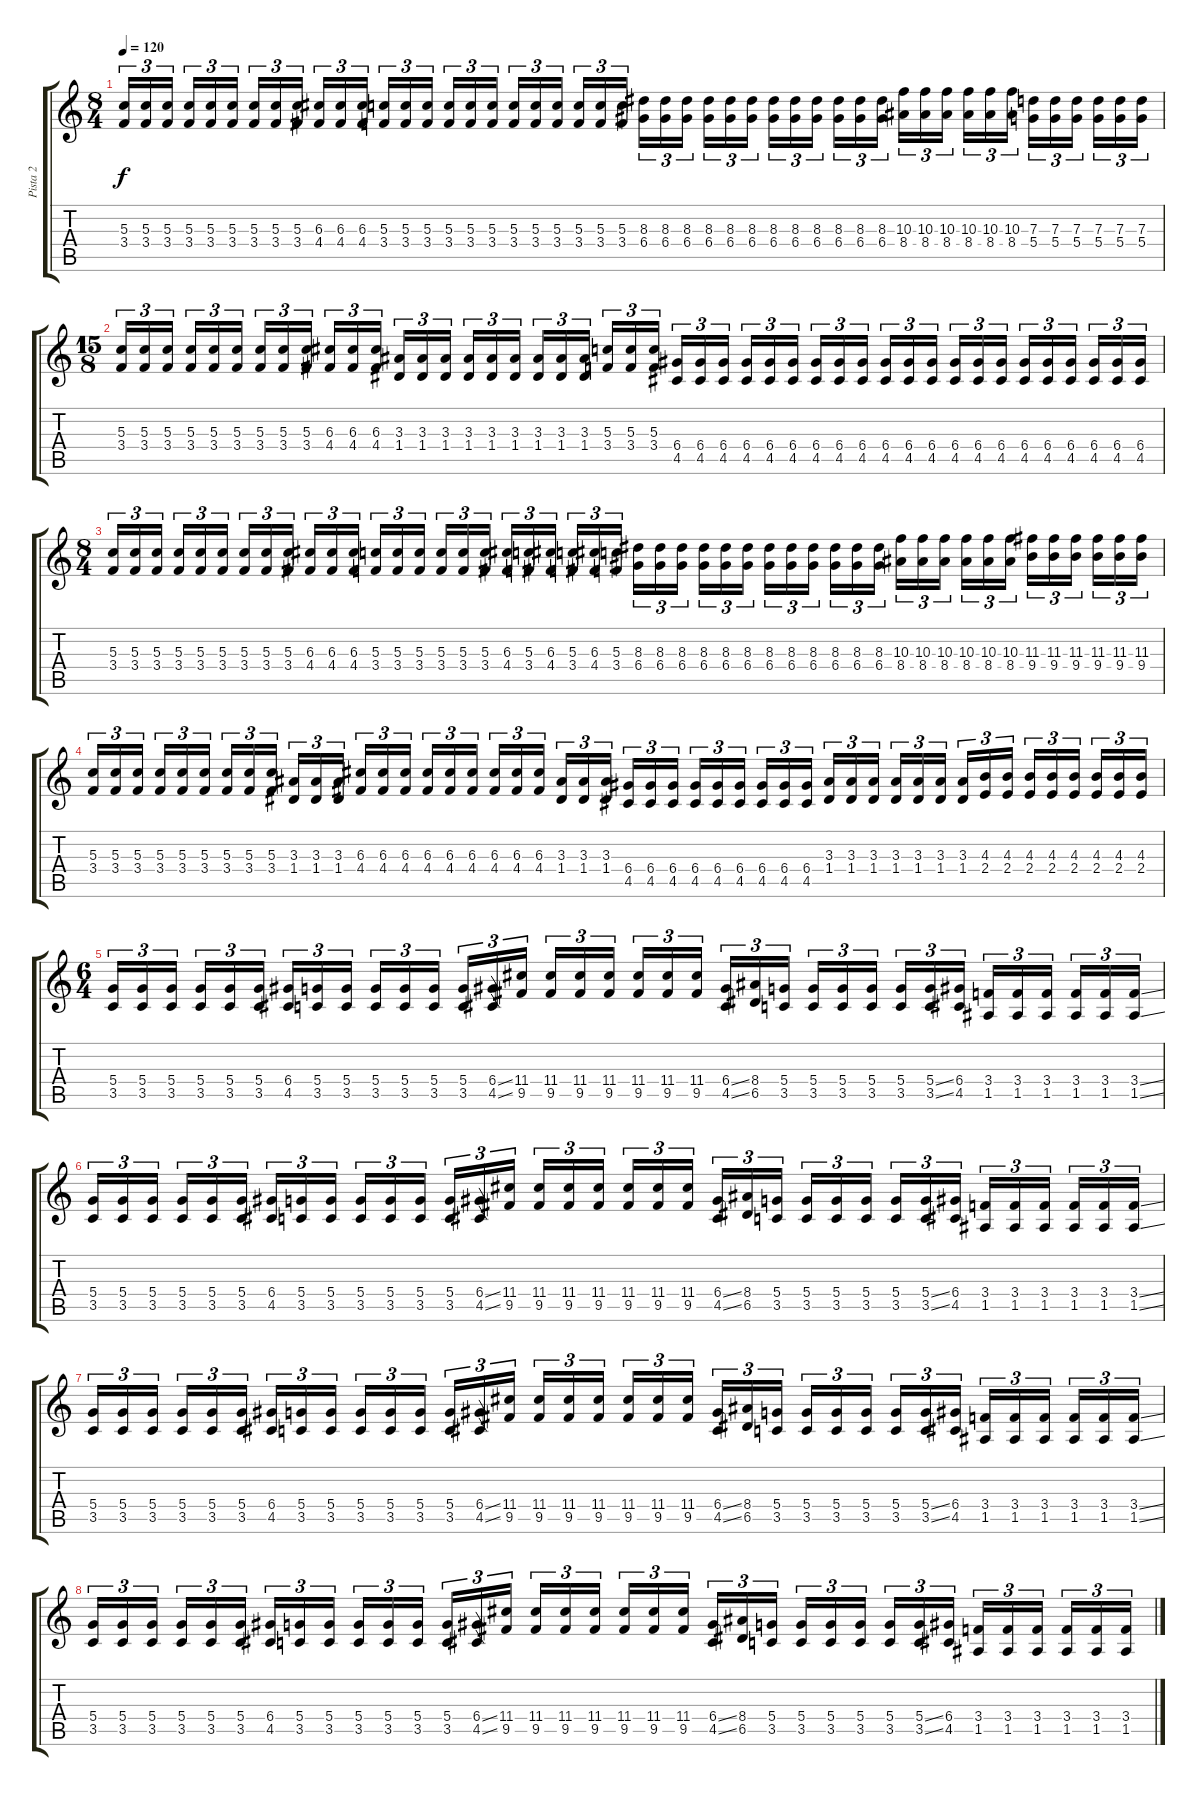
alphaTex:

\track ("Pista 2" "Pista 2") {instrument distortionguitar}
\staff {score tabs}
\tuning (E4 B3 G3 D3 A2 E2) {hide}
\ts (8 4)
\tempo 120
\clef g2
\ks c
(5.3 3.4).16{tu (3 2) dy f} (5.3 3.4).16{tu (3 2)} (5.3 3.4).16{tu (3 2)} (5.3 3.4).16{tu (3 2)} (5.3 3.4).16{tu (3 2)} (5.3 3.4).16{tu (3 2)} (5.3 3.4).16{tu (3 2)} (5.3 3.4).16{tu (3 2)} (5.3 3.4).16{tu (3 2)} (6.3 4.4).16{tu (3 2)} (6.3 4.4).16{tu (3 2)} (6.3 4.4).16{tu (3 2)} (5.3 3.4).16{tu (3 2)} (5.3 3.4).16{tu (3 2)} (5.3 3.4).16{tu (3 2)} (5.3 3.4).16{tu (3 2)} (5.3 3.4).16{tu (3 2)} (5.3 3.4).16{tu (3 2)} (5.3 3.4).16{tu (3 2)} (5.3 3.4).16{tu (3 2)} (5.3 3.4).16{tu (3 2)} (5.3 3.4).16{tu (3 2)} (5.3 3.4).16{tu (3 2)} (5.3 3.4).16{tu (3 2)} (8.3 6.4).16{tu (3 2)} (8.3 6.4).16{tu (3 2)} (8.3 6.4).16{tu (3 2)} (8.3 6.4).16{tu (3 2)} (8.3 6.4).16{tu (3 2)} (8.3 6.4).16{tu (3 2)} (8.3 6.4).16{tu (3 2)} (8.3 6.4).16{tu (3 2)} (8.3 6.4).16{tu (3 2)} (8.3 6.4).16{tu (3 2)} (8.3 6.4).16{tu (3 2)} (8.3 6.4).16{tu (3 2)} (10.3 8.4).16{tu (3 2)} (10.3 8.4).16{tu (3 2)} (10.3 8.4).16{tu (3 2)} (10.3 8.4).16{tu (3 2)} (10.3 8.4).16{tu (3 2)} (10.3 8.4).16{tu (3 2)} (7.3 5.4).16{tu (3 2)} (7.3 5.4).16{tu (3 2)} (7.3 5.4).16{tu (3 2)} (7.3 5.4).16{tu (3 2)} (7.3 5.4).16{tu (3 2)} (7.3 5.4).16{tu (3 2)} |
\ts (15 8)
(5.3 3.4).16{tu (3 2)} (5.3 3.4).16{tu (3 2)} (5.3 3.4).16{tu (3 2)} (5.3 3.4).16{tu (3 2)} (5.3 3.4).16{tu (3 2)} (5.3 3.4).16{tu (3 2)} (5.3 3.4).16{tu (3 2)} (5.3 3.4).16{tu (3 2)} (5.3 3.4).16{tu (3 2)} (6.3 4.4).16{tu (3 2)} (6.3 4.4).16{tu (3 2)} (6.3 4.4).16{tu (3 2)} (3.3 1.4).16{tu (3 2)} (3.3 1.4).16{tu (3 2)} (3.3 1.4).16{tu (3 2)} (3.3 1.4).16{tu (3 2)} (3.3 1.4).16{tu (3 2)} (3.3 1.4).16{tu (3 2)} (3.3 1.4).16{tu (3 2)} (3.3 1.4).16{tu (3 2)} (3.3 1.4).16{tu (3 2)} (5.3 3.4).16{tu (3 2)} (5.3 3.4).16{tu (3 2)} (5.3 3.4).16{tu (3 2)} (6.4 4.5).16{tu (3 2)} (6.4 4.5).16{tu (3 2)} (6.4 4.5).16{tu (3 2)} (6.4 4.5).16{tu (3 2)} (6.4 4.5).16{tu (3 2)} (6.4 4.5).16{tu (3 2)} (6.4 4.5).16{tu (3 2)} (6.4 4.5).16{tu (3 2)} (6.4 4.5).16{tu (3 2)} (6.4 4.5).16{tu (3 2)} (6.4 4.5).16{tu (3 2)} (6.4 4.5).16{tu (3 2)} (6.4 4.5).16{tu (3 2)} (6.4 4.5).16{tu (3 2)} (6.4 4.5).16{tu (3 2)} (6.4 4.5).16{tu (3 2)} (6.4 4.5).16{tu (3 2)} (6.4 4.5).16{tu (3 2)} (6.4 4.5).16{tu (3 2)} (6.4 4.5).16{tu (3 2)} (6.4 4.5).16{tu (3 2)} |
\ts (8 4)
(5.3 3.4).16{tu (3 2)} (5.3 3.4).16{tu (3 2)} (5.3 3.4).16{tu (3 2)} (5.3 3.4).16{tu (3 2)} (5.3 3.4).16{tu (3 2)} (5.3 3.4).16{tu (3 2)} (5.3 3.4).16{tu (3 2)} (5.3 3.4).16{tu (3 2)} (5.3 3.4).16{tu (3 2)} (6.3 4.4).16{tu (3 2)} (6.3 4.4).16{tu (3 2)} (6.3 4.4).16{tu (3 2)} (5.3 3.4).16{tu (3 2)} (5.3 3.4).16{tu (3 2)} (5.3 3.4).16{tu (3 2)} (5.3 3.4).16{tu (3 2)} (5.3 3.4).16{tu (3 2)} (5.3 3.4).16{tu (3 2)} (6.3 4.4).16{tu (3 2)} (5.3 3.4).16{tu (3 2)} (6.3 4.4).16{tu (3 2)} (5.3 3.4).16{tu (3 2)} (6.3 4.4).16{tu (3 2)} (5.3 3.4).16{tu (3 2)} (8.3 6.4).16{tu (3 2)} (8.3 6.4).16{tu (3 2)} (8.3 6.4).16{tu (3 2)} (8.3 6.4).16{tu (3 2)} (8.3 6.4).16{tu (3 2)} (8.3 6.4).16{tu (3 2)} (8.3 6.4).16{tu (3 2)} (8.3 6.4).16{tu (3 2)} (8.3 6.4).16{tu (3 2)} (8.3 6.4).16{tu (3 2)} (8.3 6.4).16{tu (3 2)} (8.3 6.4).16{tu (3 2)} (10.3 8.4).16{tu (3 2)} (10.3 8.4).16{tu (3 2)} (10.3 8.4).16{tu (3 2)} (10.3 8.4).16{tu (3 2)} (10.3 8.4).16{tu (3 2)} (10.3 8.4).16{tu (3 2)} (11.3 9.4).16{tu (3 2)} (11.3 9.4).16{tu (3 2)} (11.3 9.4).16{tu (3 2)} (11.3 9.4).16{tu (3 2)} (11.3 9.4).16{tu (3 2)} (11.3 9.4).16{tu (3 2)} |
(5.3 3.4).16{tu (3 2)} (5.3 3.4).16{tu (3 2)} (5.3 3.4).16{tu (3 2)} (5.3 3.4).16{tu (3 2)} (5.3 3.4).16{tu (3 2)} (5.3 3.4).16{tu (3 2)} (5.3 3.4).16{tu (3 2)} (5.3 3.4).16{tu (3 2)} (5.3 3.4).16{tu (3 2)} (3.3 1.4).16{tu (3 2)} (3.3 1.4).16{tu (3 2)} (3.3 1.4).16{tu (3 2)} (6.3 4.4).16{tu (3 2)} (6.3 4.4).16{tu (3 2)} (6.3 4.4).16{tu (3 2)} (6.3 4.4).16{tu (3 2)} (6.3 4.4).16{tu (3 2)} (6.3 4.4).16{tu (3 2)} (6.3 4.4).16{tu (3 2)} (6.3 4.4).16{tu (3 2)} (6.3 4.4).16{tu (3 2)} (3.3 1.4).16{tu (3 2)} (3.3 1.4).16{tu (3 2)} (3.3 1.4).16{tu (3 2)} (6.4 4.5).16{tu (3 2)} (6.4 4.5).16{tu (3 2)} (6.4 4.5).16{tu (3 2)} (6.4 4.5).16{tu (3 2)} (6.4 4.5).16{tu (3 2)} (6.4 4.5).16{tu (3 2)} (6.4 4.5).16{tu (3 2)} (6.4 4.5).16{tu (3 2)} (6.4 4.5).16{tu (3 2)} (3.3 1.4).16{tu (3 2)} (3.3 1.4).16{tu (3 2)} (3.3 1.4).16{tu (3 2)} (3.3 1.4).16{tu (3 2)} (3.3 1.4).16{tu (3 2)} (3.3 1.4).16{tu (3 2)} (3.3 1.4).16{tu (3 2)} (4.3 2.4).16{tu (3 2)} (4.3 2.4).16{tu (3 2)} (4.3 2.4).16{tu (3 2)} (4.3 2.4).16{tu (3 2)} (4.3 2.4).16{tu (3 2)} (4.3 2.4).16{tu (3 2)} (4.3 2.4).16{tu (3 2)} (4.3 2.4).16{tu (3 2)} |
\ts (6 4)
(5.4 3.5).16{tu (3 2)} (5.4 3.5).16{tu (3 2)} (5.4 3.5).16{tu (3 2)} (5.4 3.5).16{tu (3 2)} (5.4 3.5).16{tu (3 2)} (5.4 3.5).16{tu (3 2)} (6.4 4.5).16{tu (3 2)} (5.4 3.5).16{tu (3 2)} (5.4 3.5).16{tu (3 2)} (5.4 3.5).16{tu (3 2)} (5.4 3.5).16{tu (3 2)} (5.4 3.5).16{tu (3 2)} (5.4 3.5).16{tu (3 2)} (6.4{ss} 4.5{ss}).16{tu (3 2)} (11.4 9.5).16{tu (3 2)} (11.4 9.5).16{tu (3 2)} (11.4 9.5).16{tu (3 2)} (11.4 9.5).16{tu (3 2)} (11.4 9.5).16{tu (3 2)} (11.4 9.5).16{tu (3 2)} (11.4 9.5).16{tu (3 2)} (6.4{ss} 4.5{ss}).16{tu (3 2)} (8.4 6.5).16{tu (3 2)} (5.4 3.5).16{tu (3 2)} (5.4 3.5).16{tu (3 2)} (5.4 3.5).16{tu (3 2)} (5.4 3.5).16{tu (3 2)} (5.4 3.5).16{tu (3 2)} (5.4{ss} 3.5{ss}).16{tu (3 2)} (6.4 4.5).16{tu (3 2)} (3.4 1.5).16{tu (3 2)} (3.4 1.5).16{tu (3 2)} (3.4 1.5).16{tu (3 2)} (3.4 1.5).16{tu (3 2)} (3.4 1.5).16{tu (3 2)} (3.4{ss} 1.5{ss}).16{tu (3 2)} |
(5.4 3.5).16{tu (3 2)} (5.4 3.5).16{tu (3 2)} (5.4 3.5).16{tu (3 2)} (5.4 3.5).16{tu (3 2)} (5.4 3.5).16{tu (3 2)} (5.4 3.5).16{tu (3 2)} (6.4 4.5).16{tu (3 2)} (5.4 3.5).16{tu (3 2)} (5.4 3.5).16{tu (3 2)} (5.4 3.5).16{tu (3 2)} (5.4 3.5).16{tu (3 2)} (5.4 3.5).16{tu (3 2)} (5.4 3.5).16{tu (3 2)} (6.4{ss} 4.5{ss}).16{tu (3 2)} (11.4 9.5).16{tu (3 2)} (11.4 9.5).16{tu (3 2)} (11.4 9.5).16{tu (3 2)} (11.4 9.5).16{tu (3 2)} (11.4 9.5).16{tu (3 2)} (11.4 9.5).16{tu (3 2)} (11.4 9.5).16{tu (3 2)} (6.4{ss} 4.5{ss}).16{tu (3 2)} (8.4 6.5).16{tu (3 2)} (5.4 3.5).16{tu (3 2)} (5.4 3.5).16{tu (3 2)} (5.4 3.5).16{tu (3 2)} (5.4 3.5).16{tu (3 2)} (5.4 3.5).16{tu (3 2)} (5.4{ss} 3.5{ss}).16{tu (3 2)} (6.4 4.5).16{tu (3 2)} (3.4 1.5).16{tu (3 2)} (3.4 1.5).16{tu (3 2)} (3.4 1.5).16{tu (3 2)} (3.4 1.5).16{tu (3 2)} (3.4 1.5).16{tu (3 2)} (3.4{ss} 1.5{ss}).16{tu (3 2)} |
(5.4 3.5).16{tu (3 2)} (5.4 3.5).16{tu (3 2)} (5.4 3.5).16{tu (3 2)} (5.4 3.5).16{tu (3 2)} (5.4 3.5).16{tu (3 2)} (5.4 3.5).16{tu (3 2)} (6.4 4.5).16{tu (3 2)} (5.4 3.5).16{tu (3 2)} (5.4 3.5).16{tu (3 2)} (5.4 3.5).16{tu (3 2)} (5.4 3.5).16{tu (3 2)} (5.4 3.5).16{tu (3 2)} (5.4 3.5).16{tu (3 2)} (6.4{ss} 4.5{ss}).16{tu (3 2)} (11.4 9.5).16{tu (3 2)} (11.4 9.5).16{tu (3 2)} (11.4 9.5).16{tu (3 2)} (11.4 9.5).16{tu (3 2)} (11.4 9.5).16{tu (3 2)} (11.4 9.5).16{tu (3 2)} (11.4 9.5).16{tu (3 2)} (6.4{ss} 4.5{ss}).16{tu (3 2)} (8.4 6.5).16{tu (3 2)} (5.4 3.5).16{tu (3 2)} (5.4 3.5).16{tu (3 2)} (5.4 3.5).16{tu (3 2)} (5.4 3.5).16{tu (3 2)} (5.4 3.5).16{tu (3 2)} (5.4{ss} 3.5{ss}).16{tu (3 2)} (6.4 4.5).16{tu (3 2)} (3.4 1.5).16{tu (3 2)} (3.4 1.5).16{tu (3 2)} (3.4 1.5).16{tu (3 2)} (3.4 1.5).16{tu (3 2)} (3.4 1.5).16{tu (3 2)} (3.4{ss} 1.5{ss}).16{tu (3 2)} |
(5.4 3.5).16{tu (3 2)} (5.4 3.5).16{tu (3 2)} (5.4 3.5).16{tu (3 2)} (5.4 3.5).16{tu (3 2)} (5.4 3.5).16{tu (3 2)} (5.4 3.5).16{tu (3 2)} (6.4 4.5).16{tu (3 2)} (5.4 3.5).16{tu (3 2)} (5.4 3.5).16{tu (3 2)} (5.4 3.5).16{tu (3 2)} (5.4 3.5).16{tu (3 2)} (5.4 3.5).16{tu (3 2)} (5.4 3.5).16{tu (3 2)} (6.4{ss} 4.5{ss}).16{tu (3 2)} (11.4 9.5).16{tu (3 2)} (11.4 9.5).16{tu (3 2)} (11.4 9.5).16{tu (3 2)} (11.4 9.5).16{tu (3 2)} (11.4 9.5).16{tu (3 2)} (11.4 9.5).16{tu (3 2)} (11.4 9.5).16{tu (3 2)} (6.4{ss} 4.5{ss}).16{tu (3 2)} (8.4 6.5).16{tu (3 2)} (5.4 3.5).16{tu (3 2)} (5.4 3.5).16{tu (3 2)} (5.4 3.5).16{tu (3 2)} (5.4 3.5).16{tu (3 2)} (5.4 3.5).16{tu (3 2)} (5.4{ss} 3.5{ss}).16{tu (3 2)} (6.4 4.5).16{tu (3 2)} (3.4 1.5).16{tu (3 2)} (3.4 1.5).16{tu (3 2)} (3.4 1.5).16{tu (3 2)} (3.4 1.5).16{tu (3 2)} (3.4 1.5).16{tu (3 2)} (3.4{ss} 1.5{ss}).16{tu (3 2)}
